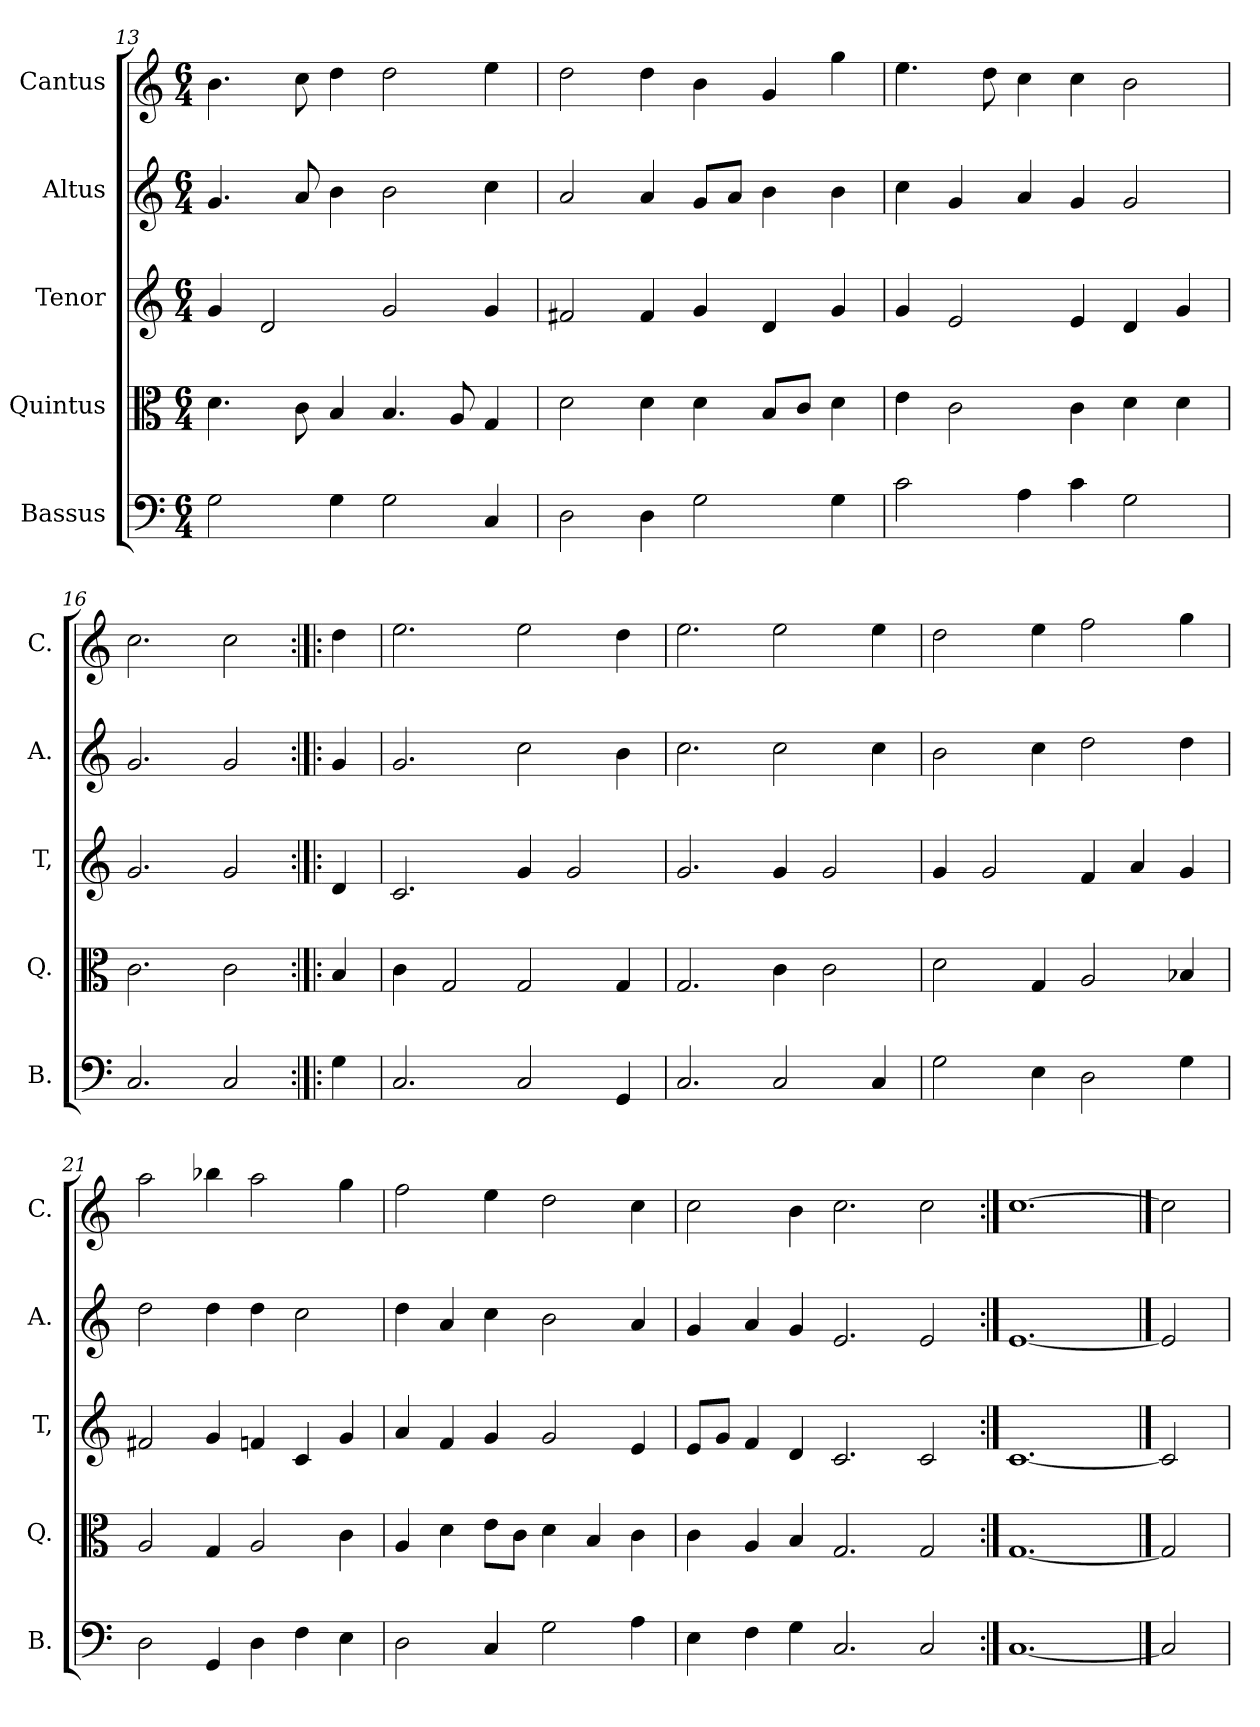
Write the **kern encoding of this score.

**kern	**kern	**kern	**kern	**kern
*part5	*part4	*part3	*part2	*part1
*staff5	*staff4	*staff3	*staff2	*staff1
*I"Bassus	*I"Quintus	*I"Tenor	*I"Altus	*I"Cantus
*I'B.	*I'Q.	*I'T,	*I'A.	*I'C.
*clefF4	*clefC3	*clefG2	*clefG2	*clefG2
*k[]	*k[]	*k[]	*k[]	*k[]
*M6/4	*M6/4	*M6/4	*M6/4	*M6/4
=13	=13	=13	=13	=13
2G\	4.d\	4g/	4.g/	4.b\
.	.	2d/	.	.
.	8c\	.	8a/	8cc\
4G\	4B/	.	4b\	4dd\
2G\	4.B/	2g/	2b\	2dd\
.	8A/	.	.	.
4C/	4G/	4g/	4cc\	4ee\
=14	=14	=14	=14	=14
2D\	2d\	2f#X/	2a/	2dd\
4D\	4d\	4f#/	4a/	4dd\
2G\	4d\	4g/	8g/L	4b\
.	.	.	8a/J	.
.	8B/L	4d/	4b\	4g/
.	8c/J	.	.	.
4G\	4d\	4g/	4b\	4gg\
=15	=15	=15	=15	=15
2c\	4e\	4g/	4cc\	4.ee\
.	2c\	2e/	4g/	.
.	.	.	.	8dd\
4A\	.	.	4a/	4cc\
4c\	4c\	4e/	4g/	4cc\
2G\	4d\	4d/	2g/	2b\
.	4d\	4g/	.	.
=16	=16	=16	=16	=16
2.C/	2.c\	2.g/	2.g/	2.cc\
2C/	2c\	2g/	2g/	2cc\
=17:|!|:	=17:|!|:	=17:|!|:	=17:|!|:	=17:|!|:
4G\	4B/	4d/	4g/	4dd\
=18	=18	=18	=18	=18
2.C/	4c\	2.c/	2.g/	2.ee\
.	2G/	.	.	.
2C/	2G/	4g/	2cc\	2ee\
.	.	2g/	.	.
4GG/	4G/	.	4b\	4dd\
=19	=19	=19	=19	=19
2.C/	2.G/	2.g/	2.cc\	2.ee\
2C/	4c\	4g/	2cc\	2ee\
.	2c\	2g/	.	.
4C/	.	.	4cc\	4ee\
=20	=20	=20	=20	=20
2G\	2d\	4g/	2b\	2dd\
.	.	2g/	.	.
4E\	4G/	.	4cc\	4ee\
2D\	2A/	4f/	2dd\	2ff\
.	.	4a/	.	.
4G\	4B-X/	4g/	4dd\	4gg\
=21	=21	=21	=21	=21
2D\	2A/	2f#X/	2dd\	2aa\
4GG/	4G/	4g/	4dd\	4bb-X\
4D\	2A/	4fn/	4dd\	2aa\
4F\	.	4c/	2cc\	.
4E\	4c\	4g/	.	4gg\
=22	=22	=22	=22	=22
2D\	4A/	4a/	4dd\	2ff\
.	4d\	4f/	4a/	.
4C/	8e\L	4g/	4cc\	4ee\
.	8c\J	.	.	.
2G\	4d\	2g/	2b\	2dd\
.	4B/	.	.	.
4A\	4c\	4e/	4a/	4cc\
=23	=23	=23	=23	=23
4E\	4c\	8e/L	4g/	2cc\
.	.	8g/J	.	.
4F\	4A/	4f/	4a/	.
4G\	4B/	4d/	4g/	4b\
2.C/	2.G/	2.c/	2.e/	2.cc\
2C/	2G/	2c/	2e/	2cc\
=24:|!	=24:|!	=24:|!	=24:|!	=24:|!
[1.C	[1.G	[1.c	[1.e	[1.cc
==25	==25	==25	==25	==25
2C]	2G]	2c]	2e]	2cc]
=	=	=	=	=
*-	*-	*-	*-	*-
